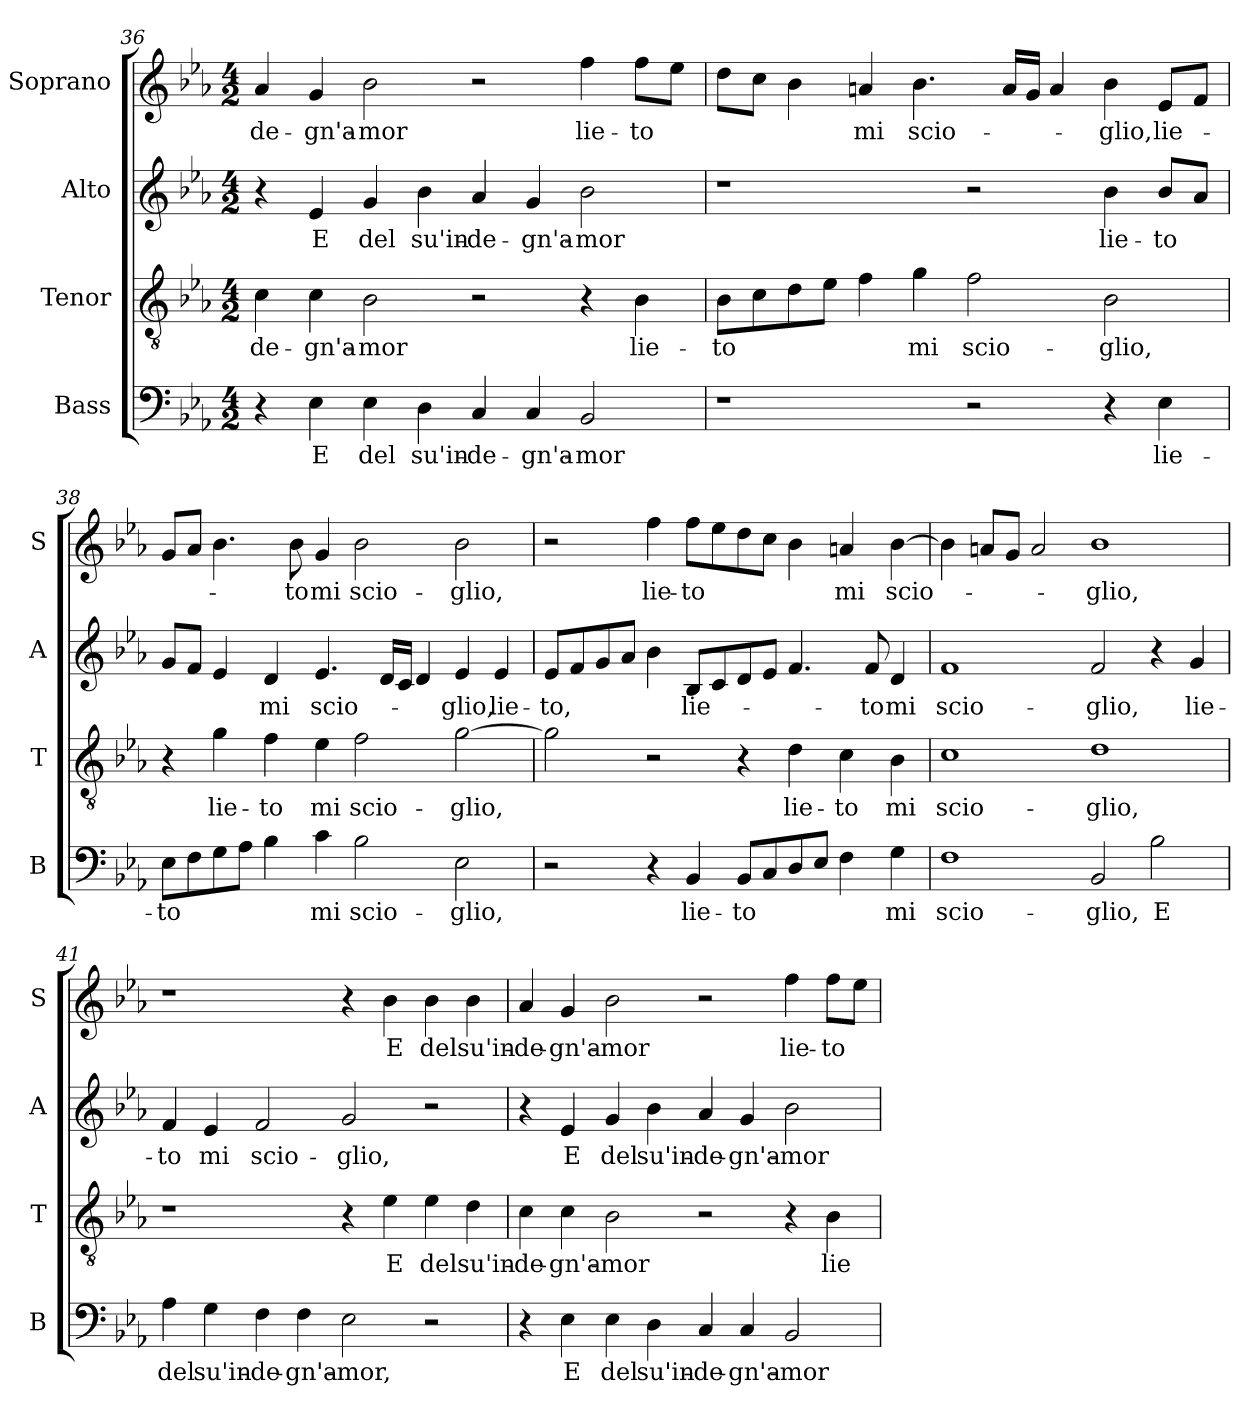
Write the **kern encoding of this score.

**kern	**text	**kern	**text	**kern	**text	**kern	**text
*part4	*part4	*part3	*part3	*part2	*part2	*part1	*part1
*staff4	*staff4	*staff3	*staff3	*staff2	*staff2	*staff1	*staff1
*I"Bass	*	*I"Tenor	*	*I"Alto	*	*I"Soprano	*
*I'B	*	*I'T	*	*I'A	*	*I'S	*
!!LO:LB:g=z
*clefF4	*	*clefGv2	*	*clefG2	*	*clefG2	*
*k[b-e-a-]	*	*k[b-e-a-]	*	*k[b-e-a-]	*	*k[b-e-a-]	*
*E-:	*	*E-:	*	*E-:	*	*E-:	*
*M4/2	*	*M4/2	*	*M4/2	*	*M4/2	*
=36	=36	=36	=36	=36	=36	=36	=36
!	!	!	!LO:LY:b	!	!	!	!LO:LY:b
4r	.	4c\	-de-	4r	.	4a-/	-de-
!	!LO:LY:b	!	!LO:LY:b	!	!LO:LY:b	!	!LO:LY:b
4E-\	E	4c\	-gn'a-	4e-/	E	4g/	-gn'a-
!	!LO:LY:b	!	!LO:LY:b	!	!LO:LY:b	!	!LO:LY:b
4E-\	del	2B-\	-mor	4g/	del	2b-\	-mor
!	!LO:LY:b	!	!	!	!LO:LY:b	!	!
4D\	su'in-	.	.	4b-\	su'in-	.	.
!	!LO:LY:b	!	!	!	!LO:LY:b	!	!
4C/	-de-	2r	.	4a-/	-de-	2r	.
!	!LO:LY:b	!	!	!	!LO:LY:b	!	!
4C/	-gn'a-	.	.	4g/	-gn'a-	.	.
!	!LO:LY:b	!	!	!	!LO:LY:b	!	!LO:LY:b
2BB-/	-mor	4r	.	2b-\	-mor	4ff\	lie-
!	!	!	!LO:LY:b	!	!	!	!LO:LY:b
.	.	4B-\	lie-	.	.	8ff\L	-to
.	.	.	.	.	.	8ee-\J	.
=37	=37	=37	=37	=37	=37	=37	=37
!	!	!	!LO:LY:b	!	!	!	!
1r	.	8B-\L	-to	1r	.	8dd\L	.
.	.	8c\	.	.	.	8cc\J	.
.	.	8d\	.	.	.	4b-\	.
.	.	8e-\J	.	.	.	.	.
!	!	!	!	!	!	!	!LO:LY:b
.	.	4f\	.	.	.	4an/	mi
!	!	!	!LO:LY:b	!	!	!	!LO:LY:b
.	.	4g\	mi	.	.	4.b-\	scio-
!	!	!	!LO:LY:b	!	!	!	!
2r	.	2f\	scio-	2r	.	.	.
.	.	.	.	.	.	16a/LL	.
.	.	.	.	.	.	16g/JJ	.
.	.	.	.	.	.	4a/	.
!	!	!	!LO:LY:b	!	!LO:LY:b	!	!LO:LY:b
4r	.	2B-\	-glio,	4b-\	lie-	4b-\	-glio,
!	!LO:LY:b	!	!	!	!LO:LY:b	!	!LO:LY:b
4E-\	lie-	.	.	8b-/L	-to	8e-/L	lie-
.	.	.	.	8a-/J	.	8f/J	.
=38	=38	=38	=38	=38	=38	=38	=38
!	!LO:LY:b	!	!	!	!	!	!
8E-\L	-to	4r	.	8g/L	.	8g/L	.
8F\	.	.	.	8f/J	.	8a-/J	.
!	!	!	!LO:LY:b	!	!	!	!
8G\	.	4g\	lie-	4e-/	.	4.b-\	.
8A-\J	.	.	.	.	.	.	.
!	!	!	!LO:LY:b	!	!LO:LY:b	!	!
4B-\	.	4f\	-to	4d/	mi	.	.
!	!	!	!	!	!	!	!LO:LY:b
.	.	.	.	.	.	8b-\	-to
!	!LO:LY:b	!	!LO:LY:b	!	!LO:LY:b	!	!LO:LY:b
4c\	mi	4e-\	mi	4.e-/	scio-	4g/	mi
!	!LO:LY:b	!	!LO:LY:b	!	!	!	!LO:LY:b
2B-\	scio-	2f\	scio-	.	.	2b-\	scio-
.	.	.	.	16d/LL	.	.	.
.	.	.	.	16c/JJ	.	.	.
.	.	.	.	4d/	.	.	.
!	!LO:LY:b	!	!LO:LY:b	!	!LO:LY:b	!	!LO:LY:b
2E-\	-glio,	[2g\	-glio,	4e-/	-glio,	2b-\	-glio,
!	!	!	!	!	!LO:LY:b	!	!
.	.	.	.	4e-/	lie-	.	.
!!LO:PB:g=z
=39	=39	=39	=39	=39	=39	=39	=39
!	!	!	!	!	!LO:LY:b	!	!
2r	.	2g\]	.	8e-/L	-to,	2r	.
.	.	.	.	8f/	.	.	.
.	.	.	.	8g/	.	.	.
.	.	.	.	8a-/J	.	.	.
!	!	!	!	!	!	!	!LO:LY:b
4r	.	2r	.	4b-\	.	4ff\	lie-
!	!LO:LY:b	!	!	!	!LO:LY:b	!	!LO:LY:b
4BB-/	lie-	.	.	8B-/L	lie-	8ff\L	-to
.	.	.	.	8c/	.	8ee-\	.
!	!LO:LY:b	!	!	!	!	!	!
8BB-/L	-to	4r	.	8d/	.	8dd\	.
8C/	.	.	.	8e-/J	.	8cc\J	.
!	!	!	!LO:LY:b	!	!	!	!
8D/	.	4d\	lie-	4.f/	.	4b-\	.
8E-/J	.	.	.	.	.	.	.
!	!	!	!LO:LY:b	!	!	!	!LO:LY:b
4F\	.	4c\	-to	.	.	4an/	mi
!	!	!	!	!	!LO:LY:b	!	!
.	.	.	.	8f/	-to	.	.
!	!LO:LY:b	!	!LO:LY:b	!	!LO:LY:b	!	!LO:LY:b
4G\	mi	4B-\	mi	4d/	mi	[4b-\	scio-
=40	=40	=40	=40	=40	=40	=40	=40
!	!LO:LY:b	!	!LO:LY:b	!	!LO:LY:b	!	!
1F	scio-	1c	scio-	1f	scio-	4b-\]	.
.	.	.	.	.	.	8an/L	.
.	.	.	.	.	.	8g/J	.
.	.	.	.	.	.	2a/	.
!	!LO:LY:b	!	!LO:LY:b	!	!LO:LY:b	!	!LO:LY:b
2BB-/	-glio,	1d	-glio,	2f/	-glio,	1b-	-glio,
!	!LO:LY:b	!	!	!	!	!	!
2B-\	E	.	.	4r	.	.	.
!	!	!	!	!	!LO:LY:b	!	!
.	.	.	.	4g/	lie-	.	.
=41	=41	=41	=41	=41	=41	=41	=41
!	!LO:LY:b	!	!	!	!LO:LY:b	!	!
4A-\	del	1r	.	4f/	-to	1r	.
!	!LO:LY:b	!	!	!	!LO:LY:b	!	!
4G\	su'in-	.	.	4e-/	mi	.	.
!	!LO:LY:b	!	!	!	!LO:LY:b	!	!
4F\	-de-	.	.	2f/	scio-	.	.
!	!LO:LY:b	!	!	!	!	!	!
4F\	-gn'a-	.	.	.	.	.	.
!	!LO:LY:b	!	!	!	!LO:LY:b	!	!
2E-\	-mor,	4r	.	2g/	-glio,	4r	.
!	!	!	!LO:LY:b	!	!	!	!LO:LY:b
.	.	4e-\	E	.	.	4b-\	E
!	!	!	!LO:LY:b	!	!	!	!LO:LY:b
2r	.	4e-\	del	2r	.	4b-\	del
!	!	!	!LO:LY:b	!	!	!	!LO:LY:b
.	.	4d\	su'in-	.	.	4b-\	su'in-
!!LO:LB:g=z
=42	=42	=42	=42	=42	=42	=42	=42
!	!	!	!LO:LY:b	!	!	!	!LO:LY:b
4r	.	4c\	-de-	4r	.	4a-/	-de-
!	!LO:LY:b	!	!LO:LY:b	!	!LO:LY:b	!	!LO:LY:b
4E-\	E	4c\	-gn'a-	4e-/	E	4g/	-gn'a-
!	!LO:LY:b	!	!LO:LY:b	!	!LO:LY:b	!	!LO:LY:b
4E-\	del	2B-\	-mor	4g/	del	2b-\	-mor
!	!LO:LY:b	!	!	!	!LO:LY:b	!	!
4D\	su'in-	.	.	4b-\	su'in-	.	.
!	!LO:LY:b	!	!	!	!LO:LY:b	!	!
4C/	-de-	2r	.	4a-/	-de-	2r	.
!	!LO:LY:b	!	!	!	!LO:LY:b	!	!
4C/	-gn'a-	.	.	4g/	-gn'a-	.	.
!	!LO:LY:b	!	!	!	!LO:LY:b	!	!LO:LY:b
2BB-/	-mor	4r	.	2b-\	-mor	4ff\	lie-
!	!	!	!LO:LY:b	!	!	!	!LO:LY:b
.	.	4B-\	lie-	.	.	8ff\L	-to
.	.	.	.	.	.	8ee-\J	.
=	=	=	=	=	=	=	=
*-	*-	*-	*-	*-	*-	*-	*-
